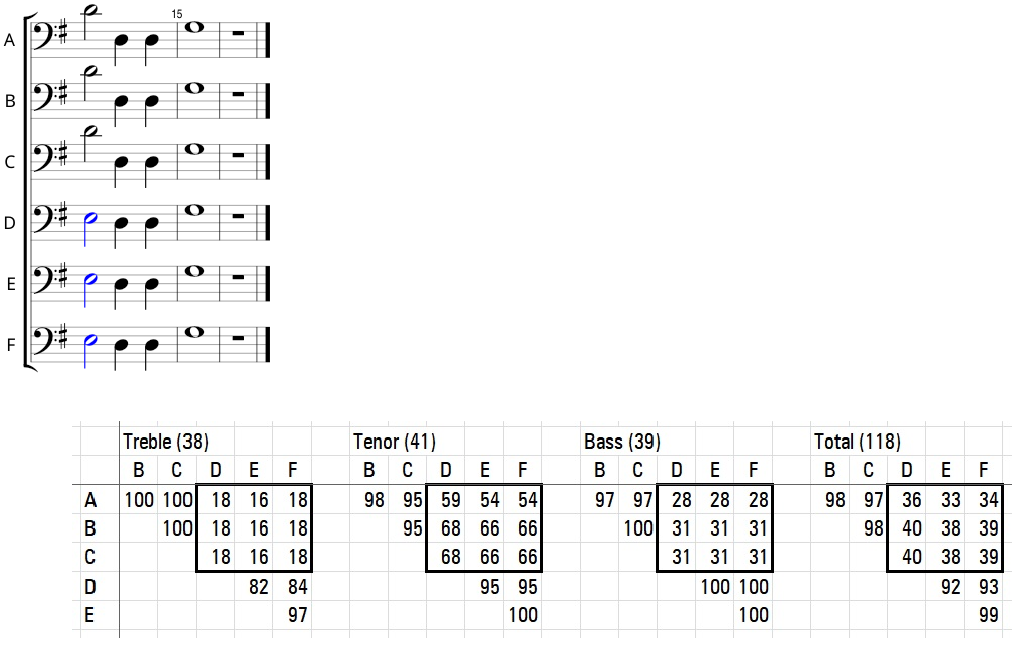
**kern	**kern	**kern	**kern	**kern	**kern
*part6	*part5	*part4	*part3	*part2	*part1
*staff6	*staff5	*staff4	*staff3	*staff2	*staff1
*I"F	*I"E	*I"D	*I"C	*I"B	*I"A
*I'F	*I'E	*I'D	*I'C	*I'B	*I'A
!!LO:PB:g=z
*clefF4	*clefF4	*clefF4	*clefF4	*clefF4	*clefF4
*k[f#]	*k[f#]	*k[f#]	*k[f#]	*k[f#]	*k[f#]
*M4/4	*M4/4	*M4/4	*M4/4	*M4/4	*M4/4
*met(c)	*met(c)	*met(c)	*met(c)	*met(c)	*met(c)
=14	=14	=14	=14	=14	=14
2E!i\	2E!i\	2E!i\	2d!\	2d!\	2d!\
4D!\	4D!\	4D!\	4D!\	4D!\	4D!\
4D!\	4D!\	4D!\	4D!\	4D!\	4D!\
=15	=15	=15	=15	=15	=15
1G!	1G!	1G!	1G!	1G!	1G!
=16	=16	=16	=16	=16	=16
1r	1r	1r	1r	1r	1r
==	==	==	==	==	==
*-	*-	*-	*-	*-	*-
